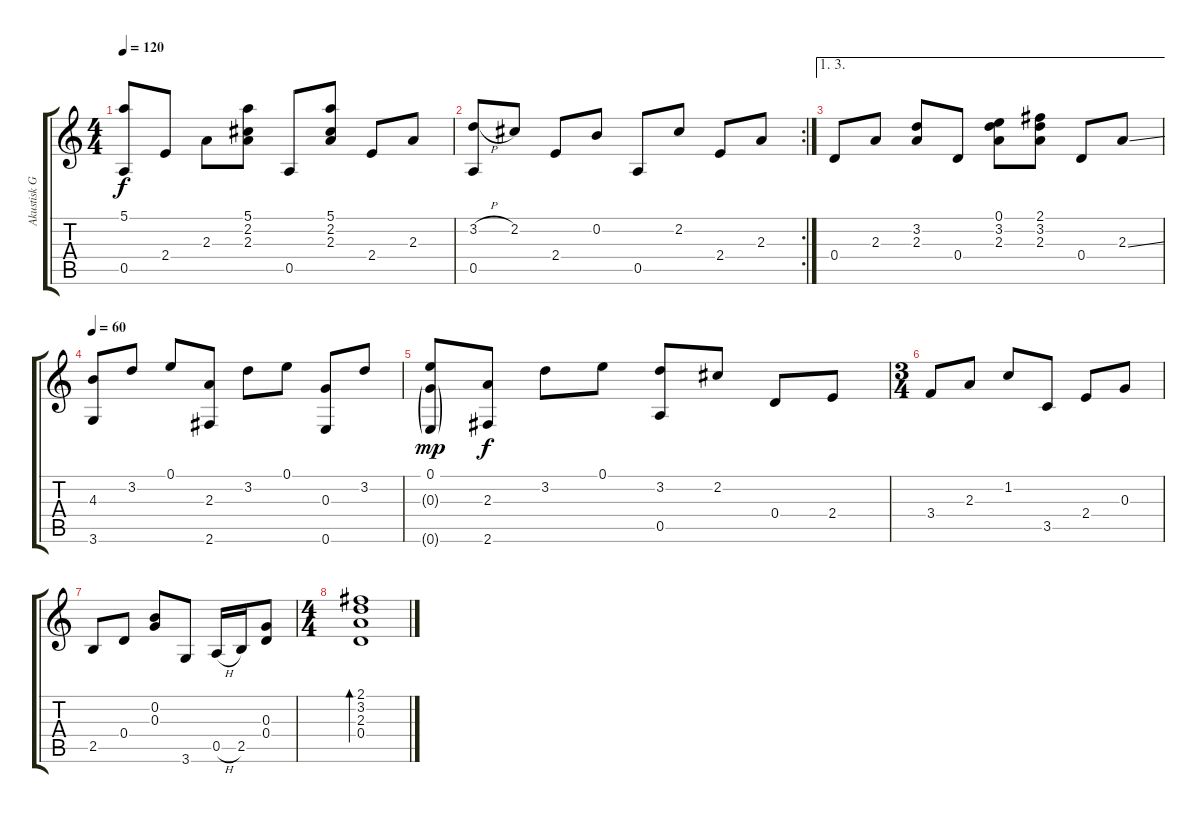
\track ("Akustisk Gitarr" "Akustisk G") {instrument acousticguitarsteel}
\staff {score tabs}
\tuning (E4 B3 G3 D3 A2 E2) {hide}
\ts (4 4)
\tempo 120
\clef g2
\ks c
(5.1 0.5).8{dy f} 2.4.8 2.3.8 (5.1 2.2 2.3).8 0.5.8 (5.1 2.2 2.3).8 2.4.8 2.3.8 |
\rc 2
(3.2{h} 0.5).8 2.2.8 2.4.8 0.2.8 0.5.8 2.2.8 2.4.8 2.3.8 |
\ae (1 3)
0.4.8 2.3.8 (3.2 2.3).8 0.4.8 (0.1 3.2 2.3).8 (2.1 3.2 2.3).8 0.4.8 2.3{ss}.8 |
\tempo 60
(4.3 3.6).8 3.2.8 0.1.8 (2.3 2.6).8 3.2.8 0.1.8 (0.3 0.6).8 3.2.8 |
(0.1 0.3{g} 0.6{g}).8{dy mp} (2.3 2.6).8{dy f} 3.2.8 0.1.8 (3.2 0.5).8 2.2.8 0.4.8 2.4.8 |
\ts (3 4)
3.4.8 2.3.8 1.2.8 3.5.8 2.4.8 0.3.8 |
2.5.8 0.4.8 (0.2 0.3).8 3.6.8 0.5{h}.16 2.5.16 (0.3 0.4).8 |
\ts (4 4)
(2.1 3.2 2.3 0.4).1{bd 240}
